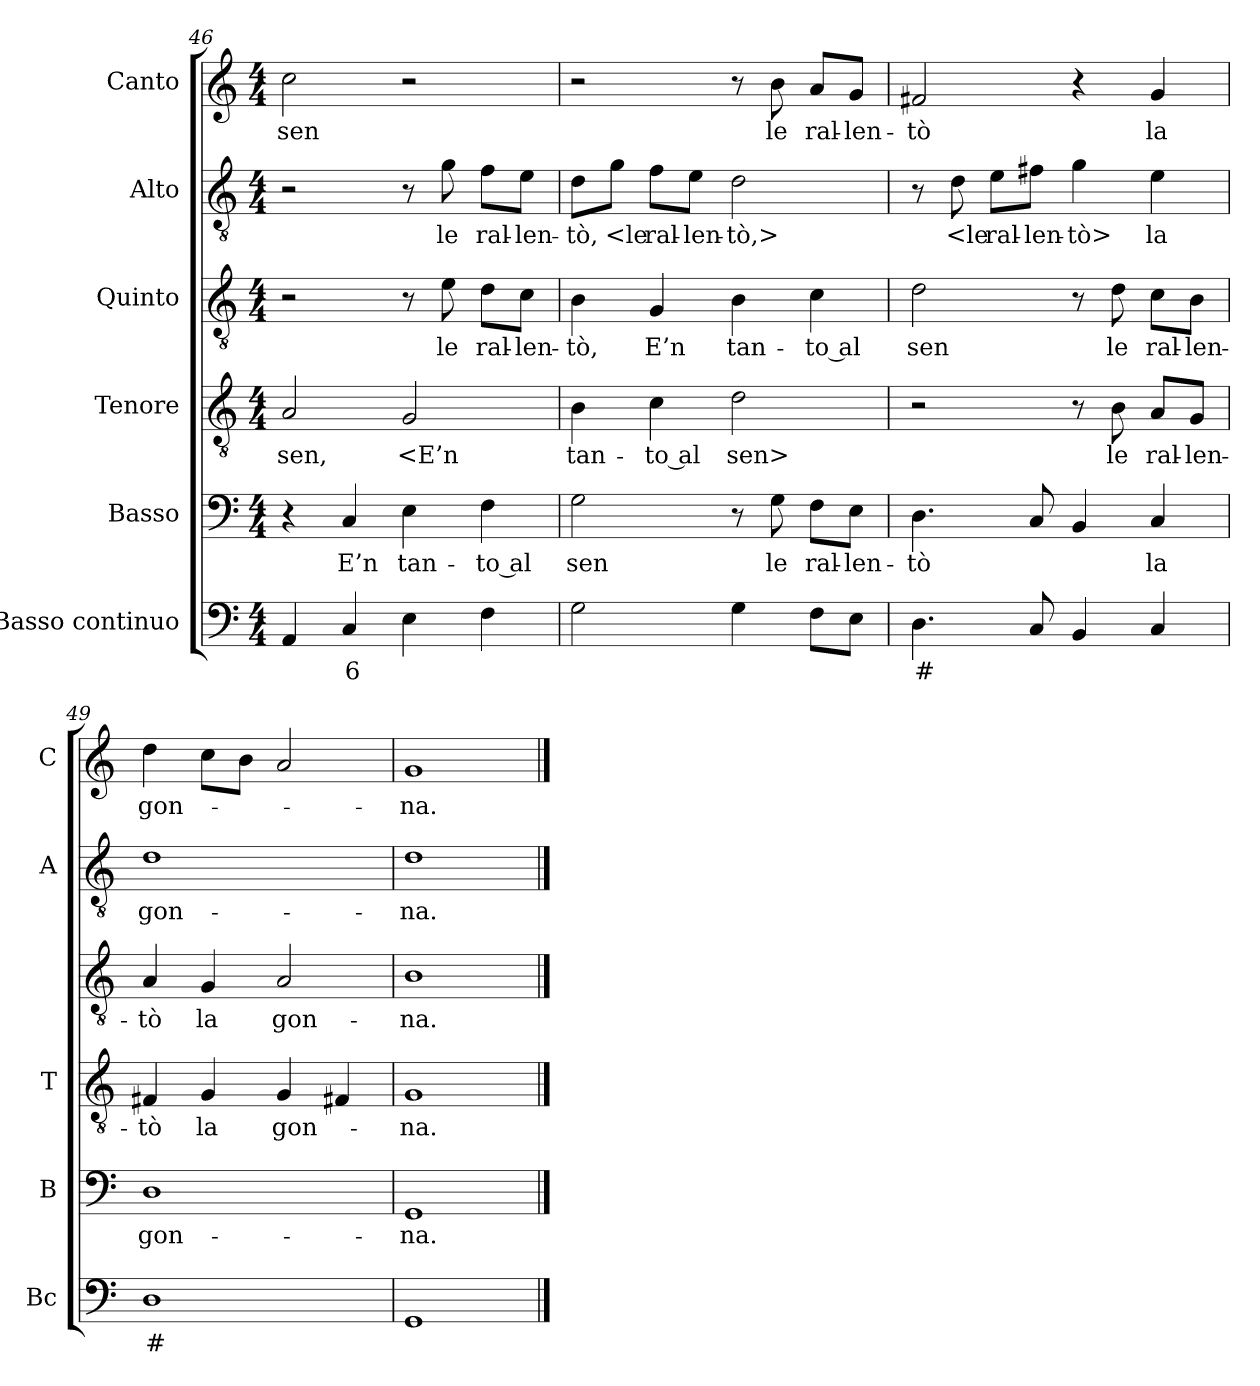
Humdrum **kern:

**kern	**text	**kern	**text	**kern	**text	**kern	**text	**kern	**text	**kern	**text
*part6	*part6	*part5	*part5	*part4	*part4	*part3	*part3	*part2	*part2	*part1	*part1
*staff6	*staff6	*staff5	*staff5	*staff4	*staff4	*staff3	*staff3	*staff2	*staff2	*staff1	*staff1
*I"Basso continuo	*	*I"Basso	*	*I"Tenore	*	*I"Quinto	*	*I"Alto	*	*I"Canto	*
*I'Bc	*	*I'B	*	*I'T	*	*	*	*I'A	*	*I'C	*
*clefF4	*	*clefF4	*	*clefGv2	*	*clefGv2	*	*clefGv2	*	*clefG2	*
*k[]	*	*k[]	*	*k[]	*	*k[]	*	*k[]	*	*k[]	*
*C:	*	*C:	*	*C:	*	*C:	*	*C:	*	*C:	*
*M4/4	*	*M4/4	*	*M4/4	*	*M4/4	*	*M4/4	*	*M4/4	*
=46	=46	=46	=46	=46	=46	=46	=46	=46	=46	=46	=46
4AA	.	4r	.	2A	sen,	2r	.	2r	.	2cc	sen
4C	6	4C	E’n	.	.	.	.	.	.	.	.
4E	.	4E	tan-	2G	<E’n	8r	.	8r	.	2r	.
.	.	.	.	.	.	8e	le	8g	le	.	.
4F	.	4F	-to al	.	.	8d\L	ral-	8f\L	ral-	.	.
.	.	.	.	.	.	8c\J	-len-	8e\J	-len-	.	.
=47	=47	=47	=47	=47	=47	=47	=47	=47	=47	=47	=47
2G	.	2G	sen	4B	tan-	4B	-tò,	8d\L	-tò,	2r	.
.	.	.	.	.	.	.	.	8g\J	<le	.	.
.	.	.	.	4c	-to al	4G	E’n	8f\L	ral-	.	.
.	.	.	.	.	.	.	.	8e\J	-len-	.	.
4G	.	8r	.	2d	sen>	4B	tan-	2d	-tò,>	8r	.
.	.	8G	le	.	.	.	.	.	.	8b	le
8F\L	.	8F\L	ral-	.	.	4c	-to al	.	.	8a/L	ral-
8E\J	.	8E\J	-len-	.	.	.	.	.	.	8g/J	-len-
=48	=48	=48	=48	=48	=48	=48	=48	=48	=48	=48	=48
4.D	#	4.D	-tò	2r	.	2d	sen	8r	.	2f#X	-tò
.	.	.	.	.	.	.	.	8d	<le	.	.
.	.	.	.	.	.	.	.	8e\L	ral-	.	.
8C	.	8C	.	.	.	.	.	8f#X\J	-len-	.	.
4BB	.	4BB	.	8r	.	8r	.	4g	-tò>	4r	.
.	.	.	.	8B	le	8d	le	.	.	.	.
4C	.	4C	la	8A/L	ral-	8c\L	ral-	4e	la	4g	la
.	.	.	.	8G/J	-len-	8B\J	-len-	.	.	.	.
=49	=49	=49	=49	=49	=49	=49	=49	=49	=49	=49	=49
1D	#	1D	gon-	4F#X	-tò	4A	-tò	1d	gon-	4dd	gon-
.	.	.	.	4G	la	4G	la	.	.	8cc\L	.
.	.	.	.	.	.	.	.	.	.	8b\J	.
.	.	.	.	4G	gon-	2A	gon-	.	.	2a	.
.	.	.	.	4F#X	.	.	.	.	.	.	.
=50	=50	=50	=50	=50	=50	=50	=50	=50	=50	=50	=50
1GG	.	1GG	-na.	1G	-na.	1B	-na.	1d	-na.	1g	-na.
==	==	==	==	==	==	==	==	==	==	==	==
*-	*-	*-	*-	*-	*-	*-	*-	*-	*-	*-	*-
